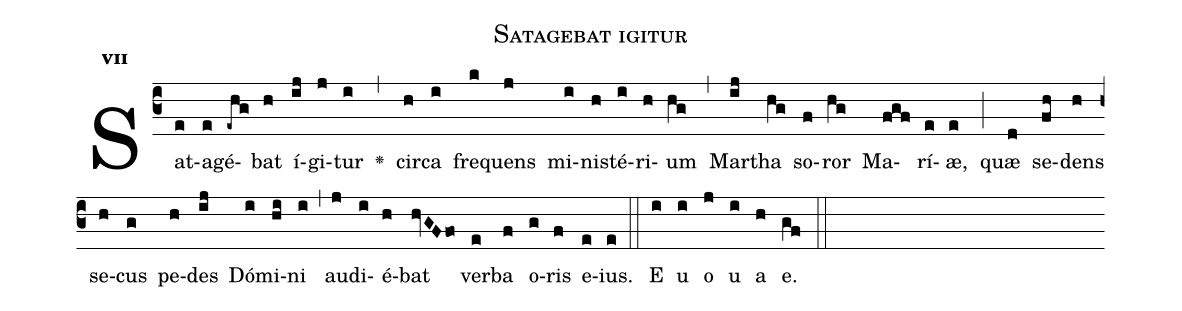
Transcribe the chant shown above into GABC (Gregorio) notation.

name:Satagebat igitur;
office-part:Antiphona;
mode:7;
%%
initial-style: 1;
name: Satagebat igitur;
book: Antiphonae & Responsoria/Tomus IV, p. 145;
occasion: Dominica XVI per Annum;
office-part: Laudes Ant Bc;
annotation: 7a;
centering-scheme: english;
font: OFLSortsMillGoudy;
height: 11;
width: 4.5;
%%
(c3)Sat(e)a(e)gé(-ehg)bat(h) í(ij)gi(j)tur(i) <v>\greheightstar</v>(,) cir(h)ca(i) fre(k)quens(j) mi(i)ni(h)sté(i)ri(h)um(hg) (,) Mar(ij)tha(hg) so(f)ror(hg) Ma(fgf)rí(e)æ,(e) (;) quæ(d) se(fh)dens(h) se(h)cus(g) pe(h)des(ij) Dó(i)mi(hi)ni(i) (,) au(j)di(i)é(h)bat(hvGFfo) ver(e)ba(f) o(g)ris(f) e(e)ius.(e) (::) E(i) u(i) o(j) u(i) a(h) e.(gf) (::)
